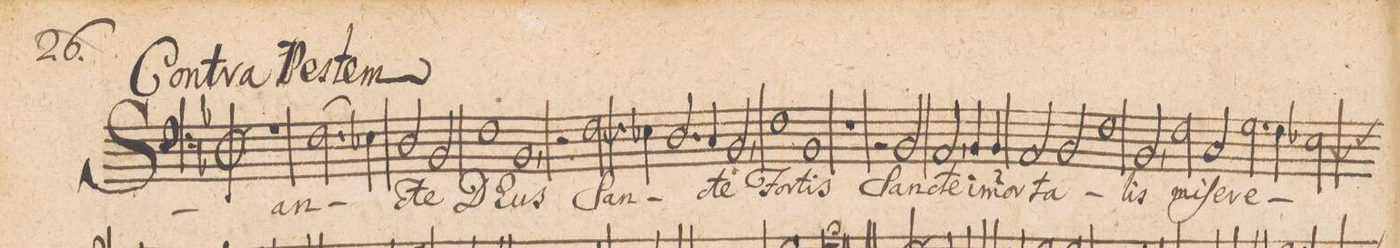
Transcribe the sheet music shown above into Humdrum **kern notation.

**kern	**text
*I"[BASSVS]	*
*clefF4	*
*k[b-]	*
*met(C|)	*
*M2/1	*
1r	.
*2\right	*
(2.F\	San-
4E-X\)	.
=2-	=2-
2D/	-cte
2BB-/	.
1F\	De-
=3-	=3-
1BB-/,	-us
2r	.
[<2F\	San-
=4-	=4-
4F\]	.
4E-X\	.
2.D/	.
4C/	.
2BB-,/	-cte
=5-	=5-
1F\	For-
1BB-/	-tis
=6-	=6-
1r	.
2r	.
2BB-/	San-
=7-	=7-
2AA,/	-cte
4BB-/	Im-
4BB-/	-(m)or-
2AA/	-ta-
2BB-/	.
=8-	=8-
1F\	.
2BB-,/	-lis
2F\	mi-
=9-	=9-
2C/	-ſe-
2.G\	-re-
4F\	.
*custos:D	*
[<2E-X\	.
*-	*-
